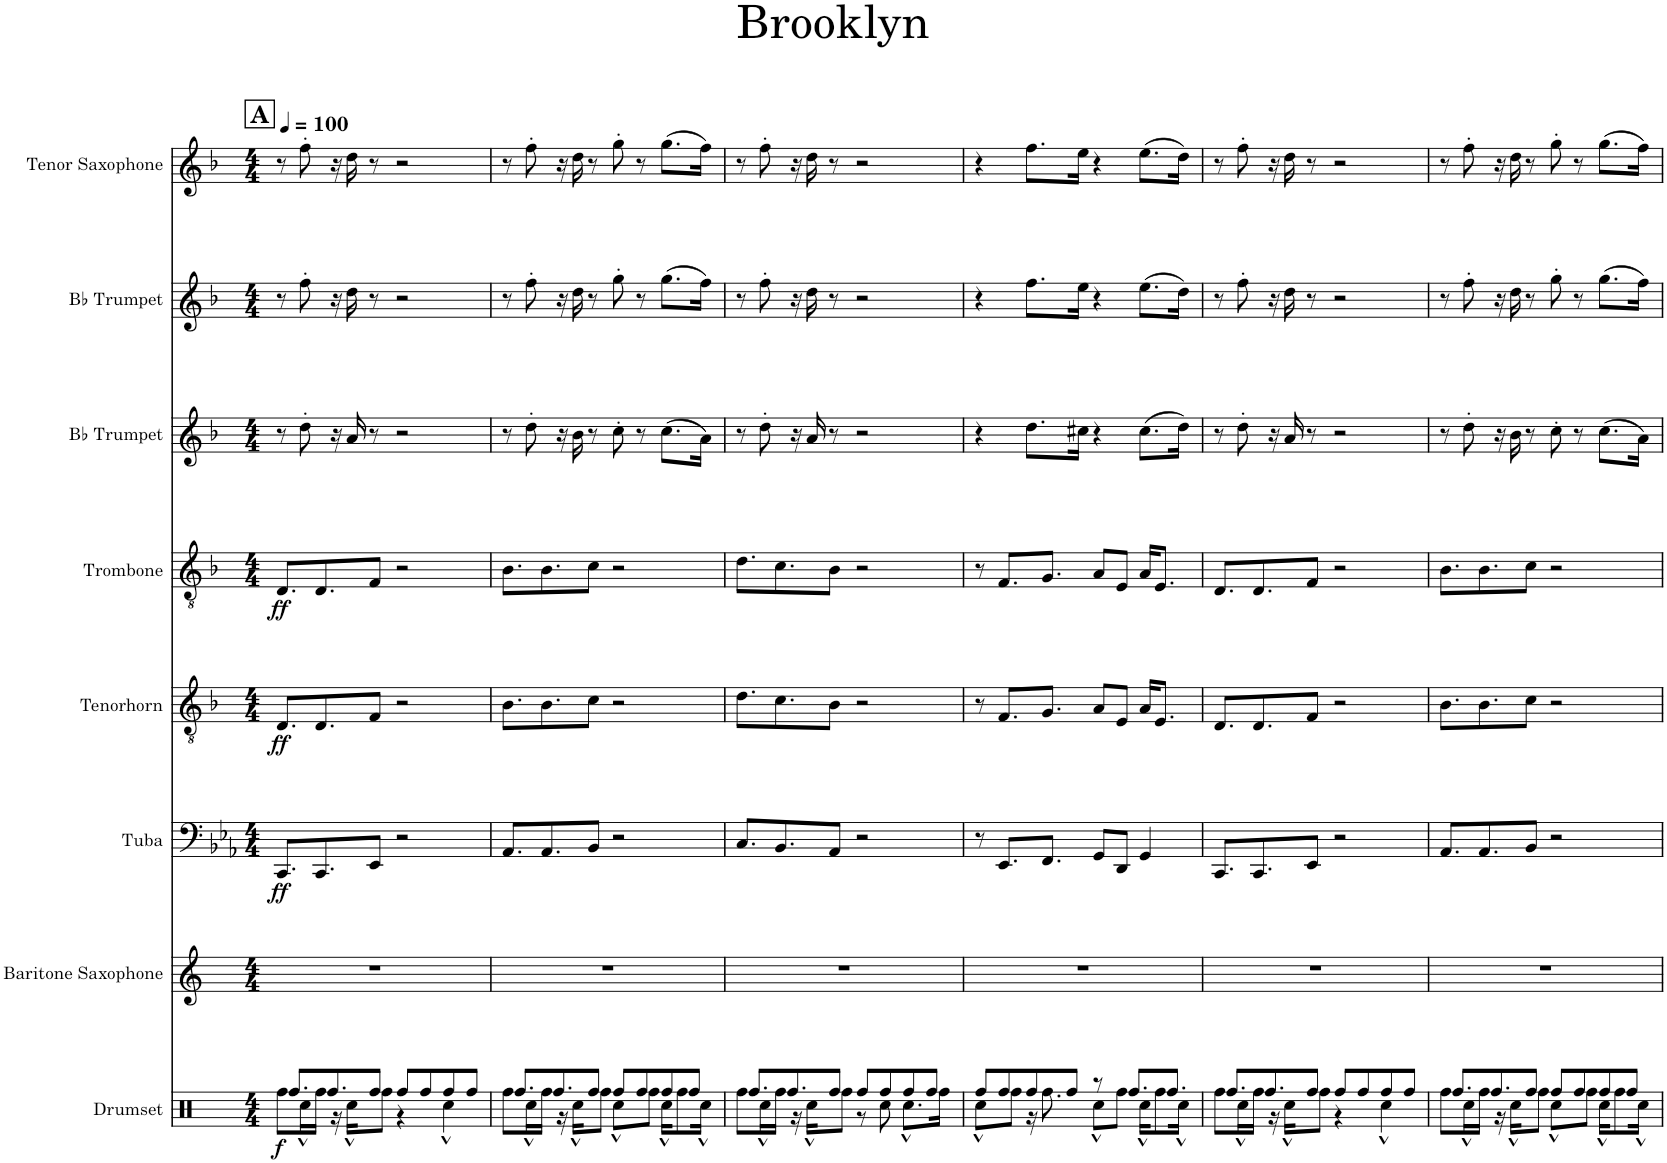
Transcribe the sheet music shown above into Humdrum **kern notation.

**kern	**dynam	**kern	**kern	**dynam	**kern	**dynam	**kern	**dynam	**kern	**kern	**kern
*part8	*part8	*part7	*part6	*part6	*part5	*part5	*part4	*part4	*part3	*part2	*part1
*staff8	*staff8	*staff7	*staff6	*staff6	*staff5	*staff5	*staff4	*staff4	*staff3	*staff2	*staff1
*I"Drumset	*	*I"Baritone Saxophone	*I"Tuba	*	*I"Tenorhorn	*	*I"Trombone	*	*I"Bb Trumpet	*I"Bb Trumpet	*I"Tenor Saxophone
*I'D. Set	*	*I'Bar. Sax.	*I'Tba.	*	*I'Tenh.	*	*I'Tbn.	*	*I'Bb Tpt.	*I'Bb Tpt.	*I'T. Sax.
*clefX	*	*clefG2	*clefF4	*	*clefGv2	*	*clefGv2	*	*clefG2	*clefG2	*clefG2
*	*	*Trd12c21	*	*	*Trd1c2	*	*Trd1c2	*	*Trd1c2	*Trd1c2	*Trd8c14
*k[]	*	*k[]	*k[b-e-a-]	*	*k[b-]	*	*k[b-]	*	*k[b-]	*k[b-]	*k[b-]
*M4/4	*	*M4/4	*M4/4	*	*M4/4	*	*M4/4	*	*M4/4	*M4/4	*M4/4
*MM100	*	*MM100	*MM100	*	*MM100	*	*MM100	*	*MM100	*MM100	*MM100
!!LO:REH:place=s1:a:B:cj:fs=14:t=A
=1	=1	=1	=1	=1	=1	=1	=1	=1	=1	=1	=1
*^	*	*	*	*	*	*	*	*	*	*	*
!	!	!LO:DY:b	!	!	!LO:DY:b	!	!LO:DY:b	!	!LO:DY:b	!	!	!
8.Rff/L	8Rff\L	f	1r	8.CC/L	ff	8.D/L	ff	8.D/L	ff	8r	8r	8r
.	16Rcc^^\L	.	.	.	.	.	.	.	.	8dd'\	8ff'\	8ff'\
8.Rff/	16Rff\JJ	.	.	8.CC/	.	8.D/	.	8.D/	.	.	.	.
.	16r	.	.	.	.	.	.	.	.	16r	16r	16r
.	16Rcc^^\KL	.	.	.	.	.	.	.	.	16a/	16dd\	16dd\
8Rff/J	8Rff\J	.	.	8EE-/J	.	8F/J	.	8F/J	.	8r	8r	8r
8Rff/L	4r	.	.	2r	.	2r	.	2r	.	2r	2r	2r
8Rff/	.	.	.	.	.	.	.	.	.	.	.	.
8Rff/	4Rcc^^\	.	.	.	.	.	.	.	.	.	.	.
8Rff/J	.	.	.	.	.	.	.	.	.	.	.	.
=2	=2	=2	=2	=2	=2	=2	=2	=2	=2	=2	=2	=2
8.Rff/L	8Rff\L	.	1r	8.AA-/L	.	8.B-\L	.	8.B-\L	.	8r	8r	8r
.	16Rcc^^\L	.	.	.	.	.	.	.	.	8dd'\	8ff'\	8ff'\
8.Rff/	16Rff\JJ	.	.	8.AA-/	.	8.B-\	.	8.B-\	.	.	.	.
.	16r	.	.	.	.	.	.	.	.	16r	16r	16r
.	16Rcc^^\KL	.	.	.	.	.	.	.	.	16b-\	16dd\	16dd\
8Rff/J	8Rff\J	.	.	8BB-/J	.	8c\J	.	8c\J	.	8r	8r	8r
8Rff/L	8Rcc^^\L	.	.	2r	.	2r	.	2r	.	8cc'\	8gg'\	8gg'\
8Rff/	8Rff\J	.	.	.	.	.	.	.	.	8r	8r	8r
8Rff/	16Rcc^^\KL	.	.	.	.	.	.	.	.	(>8.cc\L	(>8.gg\L	(>8.gg\L
.	8Rff\	.	.	.	.	.	.	.	.	.	.	.
8Rff/J	.	.	.	.	.	.	.	.	.	.	.	.
.	16Rcc^^\Jk	.	.	.	.	.	.	.	.	16a\Jk)	16ff\Jk)	16ff\Jk)
=3	=3	=3	=3	=3	=3	=3	=3	=3	=3	=3	=3	=3
8.Rff/L	8Rff\L	.	1r	8.C/L	.	8.d\L	.	8.d\L	.	8r	8r	8r
.	16Rcc^^\L	.	.	.	.	.	.	.	.	8dd'\	8ff'\	8ff'\
8.Rff/	16Rff\JJ	.	.	8.BB-/	.	8.c\	.	8.c\	.	.	.	.
.	16r	.	.	.	.	.	.	.	.	16r	16r	16r
.	16Rcc^^\KL	.	.	.	.	.	.	.	.	16a/	16dd\	16dd\
8Rff/J	8Rff\J	.	.	8AA-/J	.	8B-\J	.	8B-\J	.	8r	8r	8r
8Rff/L	8r	.	.	2r	.	2r	.	2r	.	2r	2r	2r
8Rff/	8Rcc\	.	.	.	.	.	.	.	.	.	.	.
8Rff/	8.Rcc^^\L	.	.	.	.	.	.	.	.	.	.	.
8Rff/J	.	.	.	.	.	.	.	.	.	.	.	.
.	16Rff\Jk	.	.	.	.	.	.	.	.	.	.	.
=4	=4	=4	=4	=4	=4	=4	=4	=4	=4	=4	=4	=4
8Rff/L	8Rcc^^\L	.	1r	8r	.	8r	.	8r	.	4r	4r	4r
8Rff/	8Rff\J	.	.	8.EE-/L	.	8.F/L	.	8.F/L	.	.	.	.
8Rff/	16r	.	.	.	.	.	.	.	.	8.dd\L	8.ff\L	8.ff\L
.	8.Rff\	.	.	8.FF/J	.	8.G/J	.	8.G/J	.	.	.	.
8Rff/J	.	.	.	.	.	.	.	.	.	.	.	.
.	.	.	.	.	.	.	.	.	.	16cc#X\Jk	16ee\Jk	16ee\Jk
8r	8Rcc^^\L	.	.	8GG/L	.	8A/L	.	8A/L	.	4r	4r	4r
8.Rff/L	8Rff\J	.	.	8DD/J	.	8E/J	.	8E/J	.	.	.	.
.	16Rcc^^\KL	.	.	4GG/	.	16A/KL	.	16A/KL	.	(>8.cc#\L	(>8.ee\L	(>8.ee\L
8.Rff/J	8Rff\	.	.	.	.	8.E/J	.	8.E/J	.	.	.	.
.	16Rcc^^\Jk	.	.	.	.	.	.	.	.	16dd\Jk)	16dd\Jk)	16dd\Jk)
=5	=5	=5	=5	=5	=5	=5	=5	=5	=5	=5	=5	=5
8.Rff/L	8Rff\L	.	1r	8.CC/L	.	8.D/L	.	8.D/L	.	8r	8r	8r
.	16Rcc^^\L	.	.	.	.	.	.	.	.	8dd'\	8ff'\	8ff'\
8.Rff/	16Rff\JJ	.	.	8.CC/	.	8.D/	.	8.D/	.	.	.	.
.	16r	.	.	.	.	.	.	.	.	16r	16r	16r
.	16Rcc^^\KL	.	.	.	.	.	.	.	.	16a/	16dd\	16dd\
8Rff/J	8Rff\J	.	.	8EE-/J	.	8F/J	.	8F/J	.	8r	8r	8r
8Rff/L	4r	.	.	2r	.	2r	.	2r	.	2r	2r	2r
8Rff/	.	.	.	.	.	.	.	.	.	.	.	.
8Rff/	4Rcc^^\	.	.	.	.	.	.	.	.	.	.	.
8Rff/J	.	.	.	.	.	.	.	.	.	.	.	.
=6	=6	=6	=6	=6	=6	=6	=6	=6	=6	=6	=6	=6
8.Rff/L	8Rff\L	.	1r	8.AA-/L	.	8.B-\L	.	8.B-\L	.	8r	8r	8r
.	16Rcc^^\L	.	.	.	.	.	.	.	.	8dd'\	8ff'\	8ff'\
8.Rff/	16Rff\JJ	.	.	8.AA-/	.	8.B-\	.	8.B-\	.	.	.	.
.	16r	.	.	.	.	.	.	.	.	16r	16r	16r
.	16Rcc^^\KL	.	.	.	.	.	.	.	.	16b-\	16dd\	16dd\
8Rff/J	8Rff\J	.	.	8BB-/J	.	8c\J	.	8c\J	.	8r	8r	8r
8Rff/L	8Rcc^^\L	.	.	2r	.	2r	.	2r	.	8cc'\	8gg'\	8gg'\
8Rff/	8Rff\J	.	.	.	.	.	.	.	.	8r	8r	8r
8Rff/	16Rcc^^\KL	.	.	.	.	.	.	.	.	(>8.cc\L	(>8.gg\L	(>8.gg\L
.	8Rff\	.	.	.	.	.	.	.	.	.	.	.
8Rff/J	.	.	.	.	.	.	.	.	.	.	.	.
.	16Rcc^^\Jk	.	.	.	.	.	.	.	.	16a\Jk)	16ff\Jk)	16ff\Jk)
*v	*v	*	*	*	*	*	*	*	*	*	*	*
=	=	=	=	=	=	=	=	=	=	=	=
*-	*-	*-	*-	*-	*-	*-	*-	*-	*-	*-	*-
